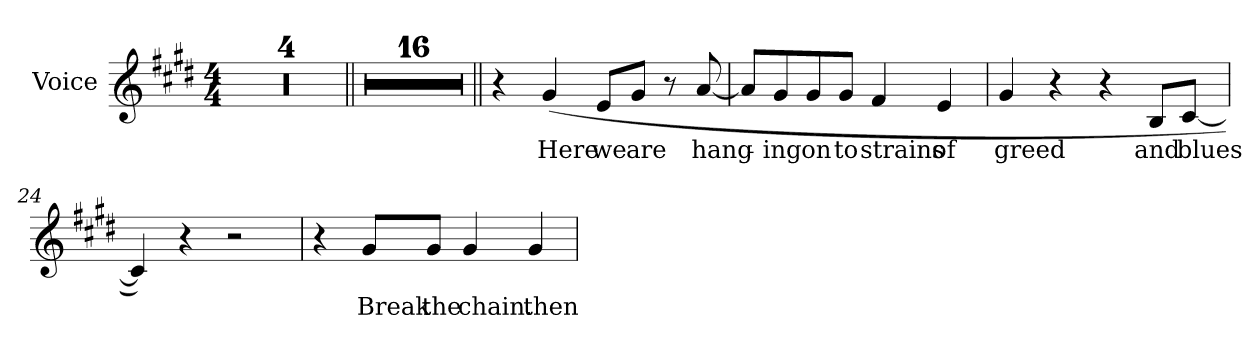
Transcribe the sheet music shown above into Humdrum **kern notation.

**kern	**text
*part1	*part1
*staff1	*staff1
*I"Voice	*
*I'Voice	*
!!LO:PB:g=z
*clefG2	*
*k[f#c#g#d#]	*
*c#:	*
*M4/4	*
=1	=1
1r	.
=2	=2
1r	.
=3	=3
1r	.
=4	=4
1r	.
=5||	=5||
1r	.
=6	=6
1r	.
=7	=7
1r	.
=8	=8
1r	.
=9	=9
1r	.
!!LO:LB:g=z
=10	=10
1r	.
=11	=11
1r	.
=12	=12
1r	.
=13	=13
1r	.
=14	=14
1r	.
=15	=15
1r	.
=16	=16
1r	.
=17	=17
1r	.
=18	=18
1r	.
!!LO:LB:g=z
=19	=19
1r	.
=20	=20
1r	.
=21||	=21||
4r	.
!	!LO:LY:b:color=#000000
(4g#i/	Here
!	!LO:LY:b:color=#000000
8ei/L	we
!	!LO:LY:b:color=#000000
8g#i/J	are
8r	.
!	!LO:LY:b:color=#000000
[8ai/	hang-
=22	=22
8ai/L]	.
!	!LO:LY:b:color=#000000
8g#i/	-ing
!	!LO:LY:b:color=#000000
8g#i/	on
!	!LO:LY:b:color=#000000
8g#i/J	to
!	!LO:LY:b:color=#000000
4f#i/	strains
!	!LO:LY:b:color=#000000
4ei/	of
=23	=23
!	!LO:LY:b:color=#000000
4g#i/	greed
4r	.
4r	.
!	!LO:LY:b:color=#000000
8Bi/L	and
!	!LO:LY:b:color=#000000
[8c#i/J	blues
!!LO:LB:g=z
=24	=24
4c#i/])	.
4r	.
2r	.
=25	=25
4r	.
!	!LO:LY:b:color=#000000
8g#i/L	Break
!	!LO:LY:b:color=#000000
8g#i/J	the
!	!LO:LY:b:color=#000000
4g#i/	chain.
!	!LO:LY:b:color=#000000
4g#i/	then
=	=
*-	*-
